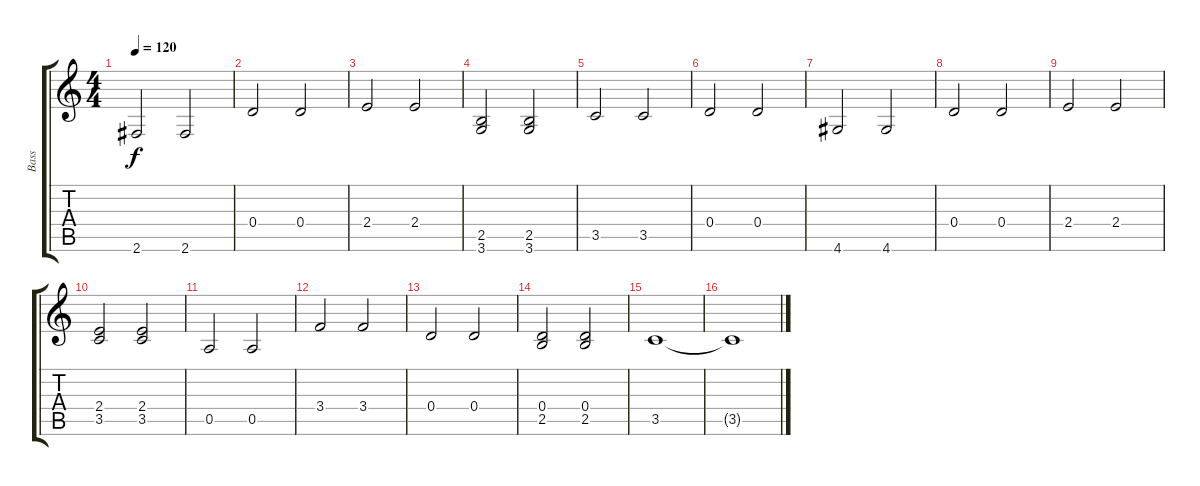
\track ("Bass" "Bass") {instrument electricbassfinger}
\staff {score tabs}
\tuning (E4 B3 G3 D3 A2 E2) {hide}
\ts (4 4)
\tempo 120
\clef g2
\ks c
2.6.2{dy f} 2.6.2 |
0.4.2 0.4.2 |
2.4.2 2.4.2 |
(2.5 3.6).2 (2.5 3.6).2 |
3.5.2 3.5.2 |
0.4.2 0.4.2 |
4.6.2 4.6.2 |
0.4.2 0.4.2 |
2.4.2 2.4.2 |
(2.4 3.5).2 (2.4 3.5).2 |
0.5.2 0.5.2 |
3.4.2 3.4.2 |
0.4.2 0.4.2 |
(0.4 2.5).2 (0.4 2.5).2 |
3.5.1 |
3.5{t}.1
